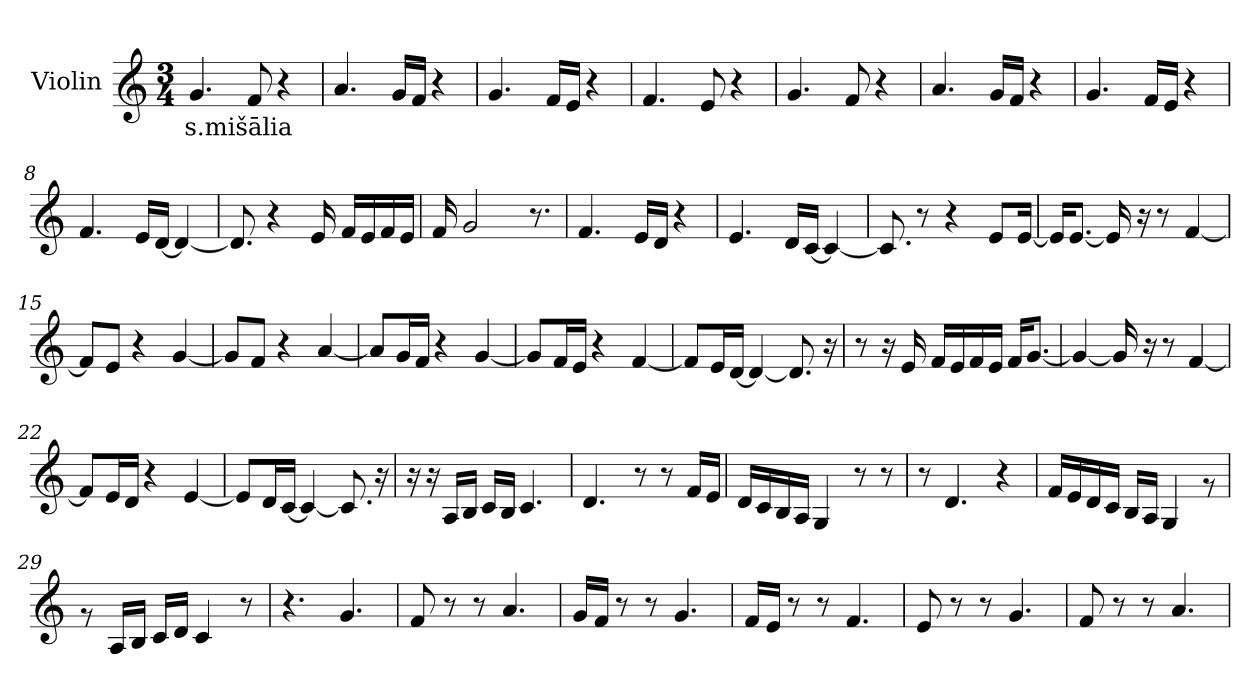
**kern	**text
*part1	*part1
*staff1	*staff1
*I"Violin	*
*clefG2	*
*k[]	*
*M3/4	*
*MM80	*
=1	=1
!	!LO:LY:b
4.g/	s.mišālia
8f/	.
4r	.
=2	=2
4.a/	.
16g/LL	.
16f/JJ	.
4r	.
=3	=3
4.g/	.
16f/LL	.
16e/JJ	.
4r	.
=4	=4
4.f/	.
8e/	.
4r	.
=5	=5
4.g/	.
8f/	.
4r	.
=6	=6
4.a/	.
16g/LL	.
16f/JJ	.
4r	.
!!LO:LB:g=z
=7	=7
4.g/	.
16f/LL	.
16e/JJ	.
4r	.
=8	=8
4.f/	.
16e/LL	.
[16d/JJ	.
4d/_	.
=9	=9
8.d/]	.
4r	.
16e/	.
16f/LL	.
16e/	.
16f/	.
16e/JJ	.
=10	=10
16f/	.
2g/	.
8.r	.
=11	=11
4.f/	.
16e/LL	.
16d/JJ	.
4r	.
=12	=12
4.e/	.
16d/LL	.
[16c/JJ	.
4c/_	.
!!LO:LB:g=z
=13	=13
8.c/]	.
8r	.
4r	.
8e/L	.
[16e/Jk	.
=14	=14
16e/KL]	.
[8.e/J	.
16e/]	.
16r	.
8r	.
[4f/	.
=15	=15
8f/L]	.
8e/J	.
4r	.
[4g/	.
=16	=16
8g/L]	.
8f/J	.
4r	.
[4a/	.
=17	=17
8a/L]	.
16g/L	.
16f/JJ	.
4r	.
[4g/	.
=18	=18
8g/L]	.
16f/L	.
16e/JJ	.
4r	.
[4f/	.
!!LO:LB:g=z
=19	=19
8f/L]	.
16e/L	.
[16d/JJ	.
4d/_	.
8.d/]	.
16r	.
=20	=20
8r	.
16r	.
16e/	.
16f/LL	.
16e/	.
16f/	.
16e/JJ	.
16f/KL	.
[8.g/J	.
=21	=21
4g/_	.
16g/]	.
16r	.
8r	.
[4f/	.
=22	=22
8f/L]	.
16e/L	.
16d/JJ	.
4r	.
[4e/	.
=23	=23
8e/L]	.
16d/L	.
[16c/JJ	.
4c/_	.
8.c/]	.
16r	.
!!LO:LB:g=z
=24	=24
16r	.
16r	.
16A/LL	.
16B/JJ	.
16c/LL	.
16B/JJ	.
4.c/	.
=25	=25
4.d/	.
8r	.
8r	.
16f/LL	.
16e/JJ	.
=26	=26
16d/LL	.
16c/	.
16B/	.
16A/JJ	.
4G/	.
8r	.
8r	.
=27	=27
8r	.
4.d/	.
4r	.
=28	=28
16f/LL	.
16e/	.
16d/	.
16c/JJ	.
16B/LL	.
16A/JJ	.
4G/	.
8rg	.
!!LO:LB:g=z
=29	=29
8rg	.
16A/LL	.
16B/JJ	.
16c/LL	.
16d/JJ	.
4c/	.
8r	.
=30	=30
4.r	.
4.g/	.
=31	=31
8f/	.
8r	.
8r	.
4.a/	.
=32	=32
16g/LL	.
16f/JJ	.
8r	.
8r	.
4.g/	.
=33	=33
16f/LL	.
16e/JJ	.
8r	.
8r	.
4.f/	.
=34	=34
8e/	.
8r	.
8r	.
4.g/	.
!!LO:LB:g=z
=35	=35
8f/	.
8r	.
8r	.
4.a/	.
=	=
*-	*-
